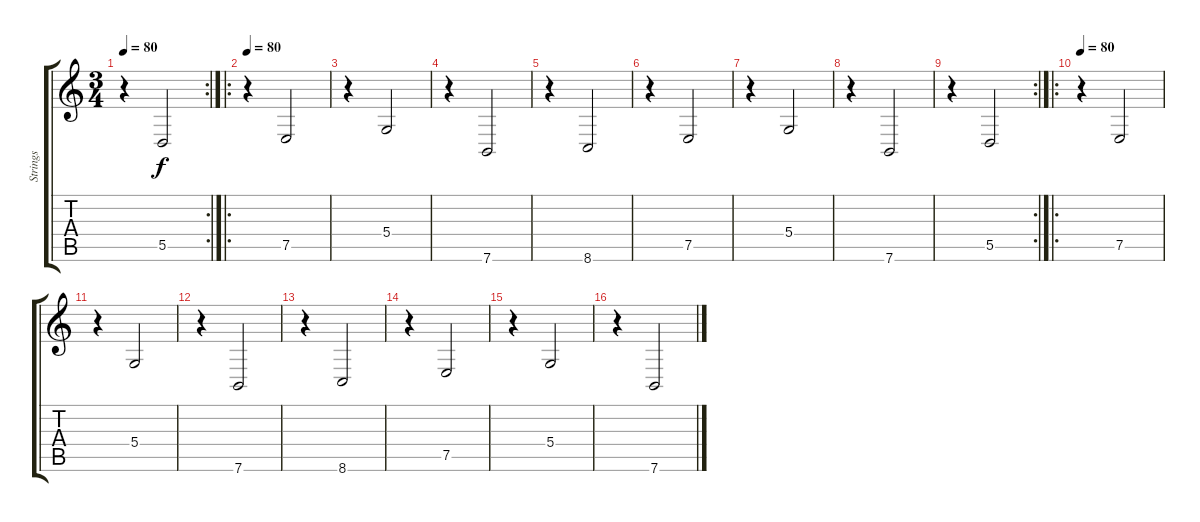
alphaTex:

\track ("Strings" "Strings") {instrument stringensemble2}
\staff {score tabs}
\tuning (E4 B3 G3 D3 A2 E2) {hide}
\rc 2
\ts (3 4)
\tempo 80
\clef g2
\ks c
r.4{dy f} 5.5.2 |
\ro
\tempo 80
r.4 7.5.2 |
r.4 5.4.2 |
r.4 7.6.2 |
r.4 8.6.2 |
r.4 7.5.2 |
r.4 5.4.2 |
r.4 7.6.2 |
\rc 2
r.4 5.5.2 |
\ro
\tempo 80
r.4 7.5.2 |
r.4 5.4.2 |
r.4 7.6.2 |
r.4 8.6.2 |
r.4 7.5.2 |
r.4 5.4.2 |
r.4 7.6.2
